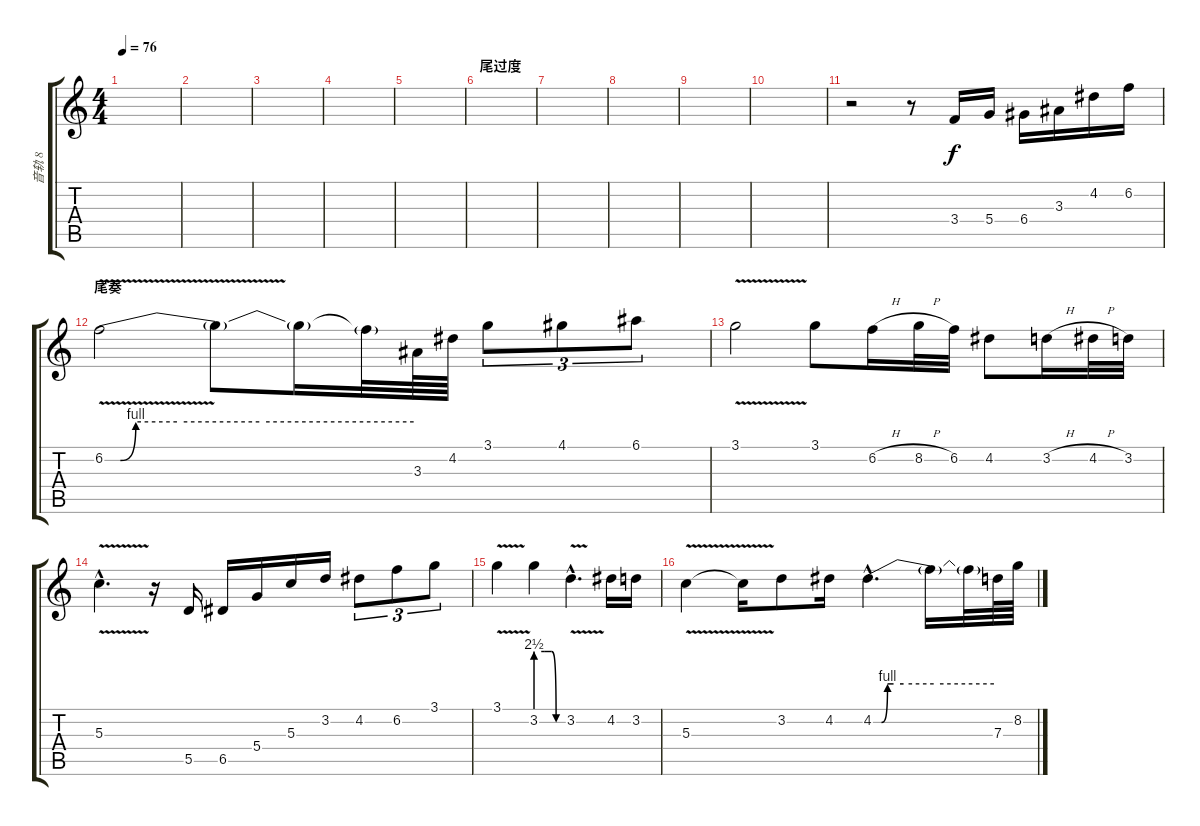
\track ("音轨 8" "音轨 8") {instrument acousticguitarnylon}
\staff {score tabs}
\tuning (E4 B3 G3 D3 A2 E2) {hide}
\ts (4 4)
\tempo 76
\clef g2
\ks c
|
|
|
|
|
\section ("" "尾过度")
|
|
|
|
|
r.2{volume 15} r.8 3.4.16 5.4.16 6.4.16 3.3.16 4.2.16 6.2.16 |
\section ("" "尾奏")
6.2{be (custom 0 0 3 0 6 4 14 4 30 4 60 4) v}.2 6.2{t}.8 6.2{t}.16 6.2{t}.32 3.3.64 4.2.64 3.1.8{tu (3 2)} 4.1.8{tu (3 2)} 6.1.8{tu (3 2)} |
3.1{v}.2 3.1.8 6.2{h}.16 8.2{h}.32 6.2.32 4.2.8 3.2{h}.16 4.2{h}.32 3.2.32 |
5.3{v hac}.4{d} r.16 5.5.16 6.5.16 5.4.16 5.3.16 3.2.16 4.2.8{tu (3 2)} 6.2.8{tu (3 2)} 3.1.8{tu (3 2)} |
3.1{v}.4 3.2{be (custom 0 10 20 10 35 10 45 0 60 0)}.4 3.2{v hac}.4{d} 4.2.16 3.2.16 |
5.3{v}.4 5.3{t}.16 3.2.8 4.2.16 4.2{be (custom 0 0 2 0 4 0 7 4 10 4 15 4 30 4 60 4) hac}.4{d} 4.2{t}.16 4.2{t}.32 7.3.64 8.2.64
